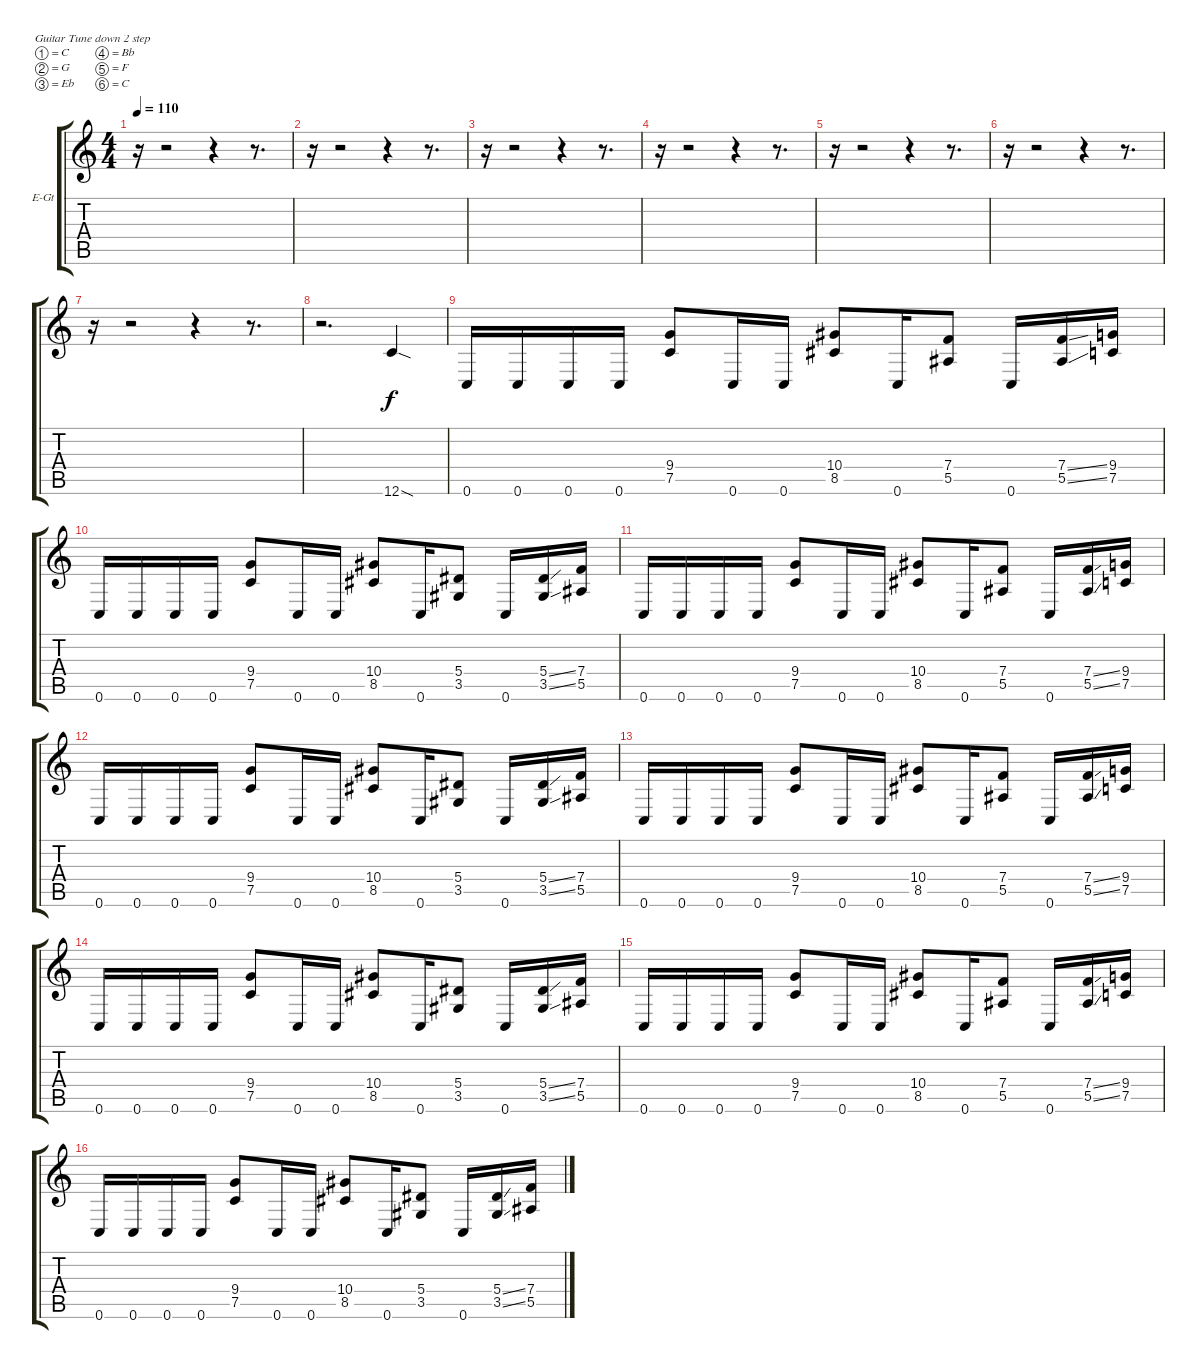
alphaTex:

\defaultSystemsLayout 4
\bracketExtendMode groupsimilarinstruments
\firstSystemTrackNameOrientation horizontal
\otherSystemsTrackNameOrientation horizontal
\track ("Electric Guitar" "E-Gt") {instrument overdrivenguitar}
\staff {score tabs}
\tuning (C4 G3 Eb3 Bb2 F2 C2)
\ts (4 4)
\tempo 110
\clef g2
\ks c
r.16{dy f} r.2 r.4 r.8{d} |
r.16 r.2 r.4 r.8{d} |
r.16 r.2 r.4 r.8{d} |
r.16 r.2 r.4 r.8{d} |
r.16 r.2 r.4 r.8{d} |
r.16 r.2 r.4 r.8{d} |
r.16 r.2 r.4 r.8{d} |
r.2{d} 12.6{sod}.4 |
0.6.16 0.6.16 0.6.16 0.6.16 (9.4 7.5).8 0.6.16 0.6.16 (10.4 8.5).8 0.6.16 (7.4 5.5).8 0.6.16 (7.4{ss} 5.5{ss}).16 (9.4 7.5).16 |
0.6.16 0.6.16 0.6.16 0.6.16 (9.4 7.5).8 0.6.16 0.6.16 (10.4 8.5).8 0.6.16 (5.4 3.5).8 0.6.16 (5.4{ss} 3.5{ss}).16 (7.4 5.5).16 |
0.6.16 0.6.16 0.6.16 0.6.16 (9.4 7.5).8 0.6.16 0.6.16 (10.4 8.5).8 0.6.16 (7.4 5.5).8 0.6.16 (7.4{ss} 5.5{ss}).16 (9.4 7.5).16 |
0.6.16 0.6.16 0.6.16 0.6.16 (9.4 7.5).8 0.6.16 0.6.16 (10.4 8.5).8 0.6.16 (5.4 3.5).8 0.6.16 (5.4{ss} 3.5{ss}).16 (7.4 5.5).16 |
0.6.16 0.6.16 0.6.16 0.6.16 (9.4 7.5).8 0.6.16 0.6.16 (10.4 8.5).8 0.6.16 (7.4 5.5).8 0.6.16 (7.4{ss} 5.5{ss}).16 (9.4 7.5).16 |
0.6.16 0.6.16 0.6.16 0.6.16 (9.4 7.5).8 0.6.16 0.6.16 (10.4 8.5).8 0.6.16 (5.4 3.5).8 0.6.16 (5.4{ss} 3.5{ss}).16 (7.4 5.5).16 |
0.6.16 0.6.16 0.6.16 0.6.16 (9.4 7.5).8 0.6.16 0.6.16 (10.4 8.5).8 0.6.16 (7.4 5.5).8 0.6.16 (7.4{ss} 5.5{ss}).16 (9.4 7.5).16 |
0.6.16 0.6.16 0.6.16 0.6.16 (9.4 7.5).8 0.6.16 0.6.16 (10.4 8.5).8 0.6.16 (5.4 3.5).8 0.6.16 (5.4{ss} 3.5{ss}).16 (7.4 5.5).16
